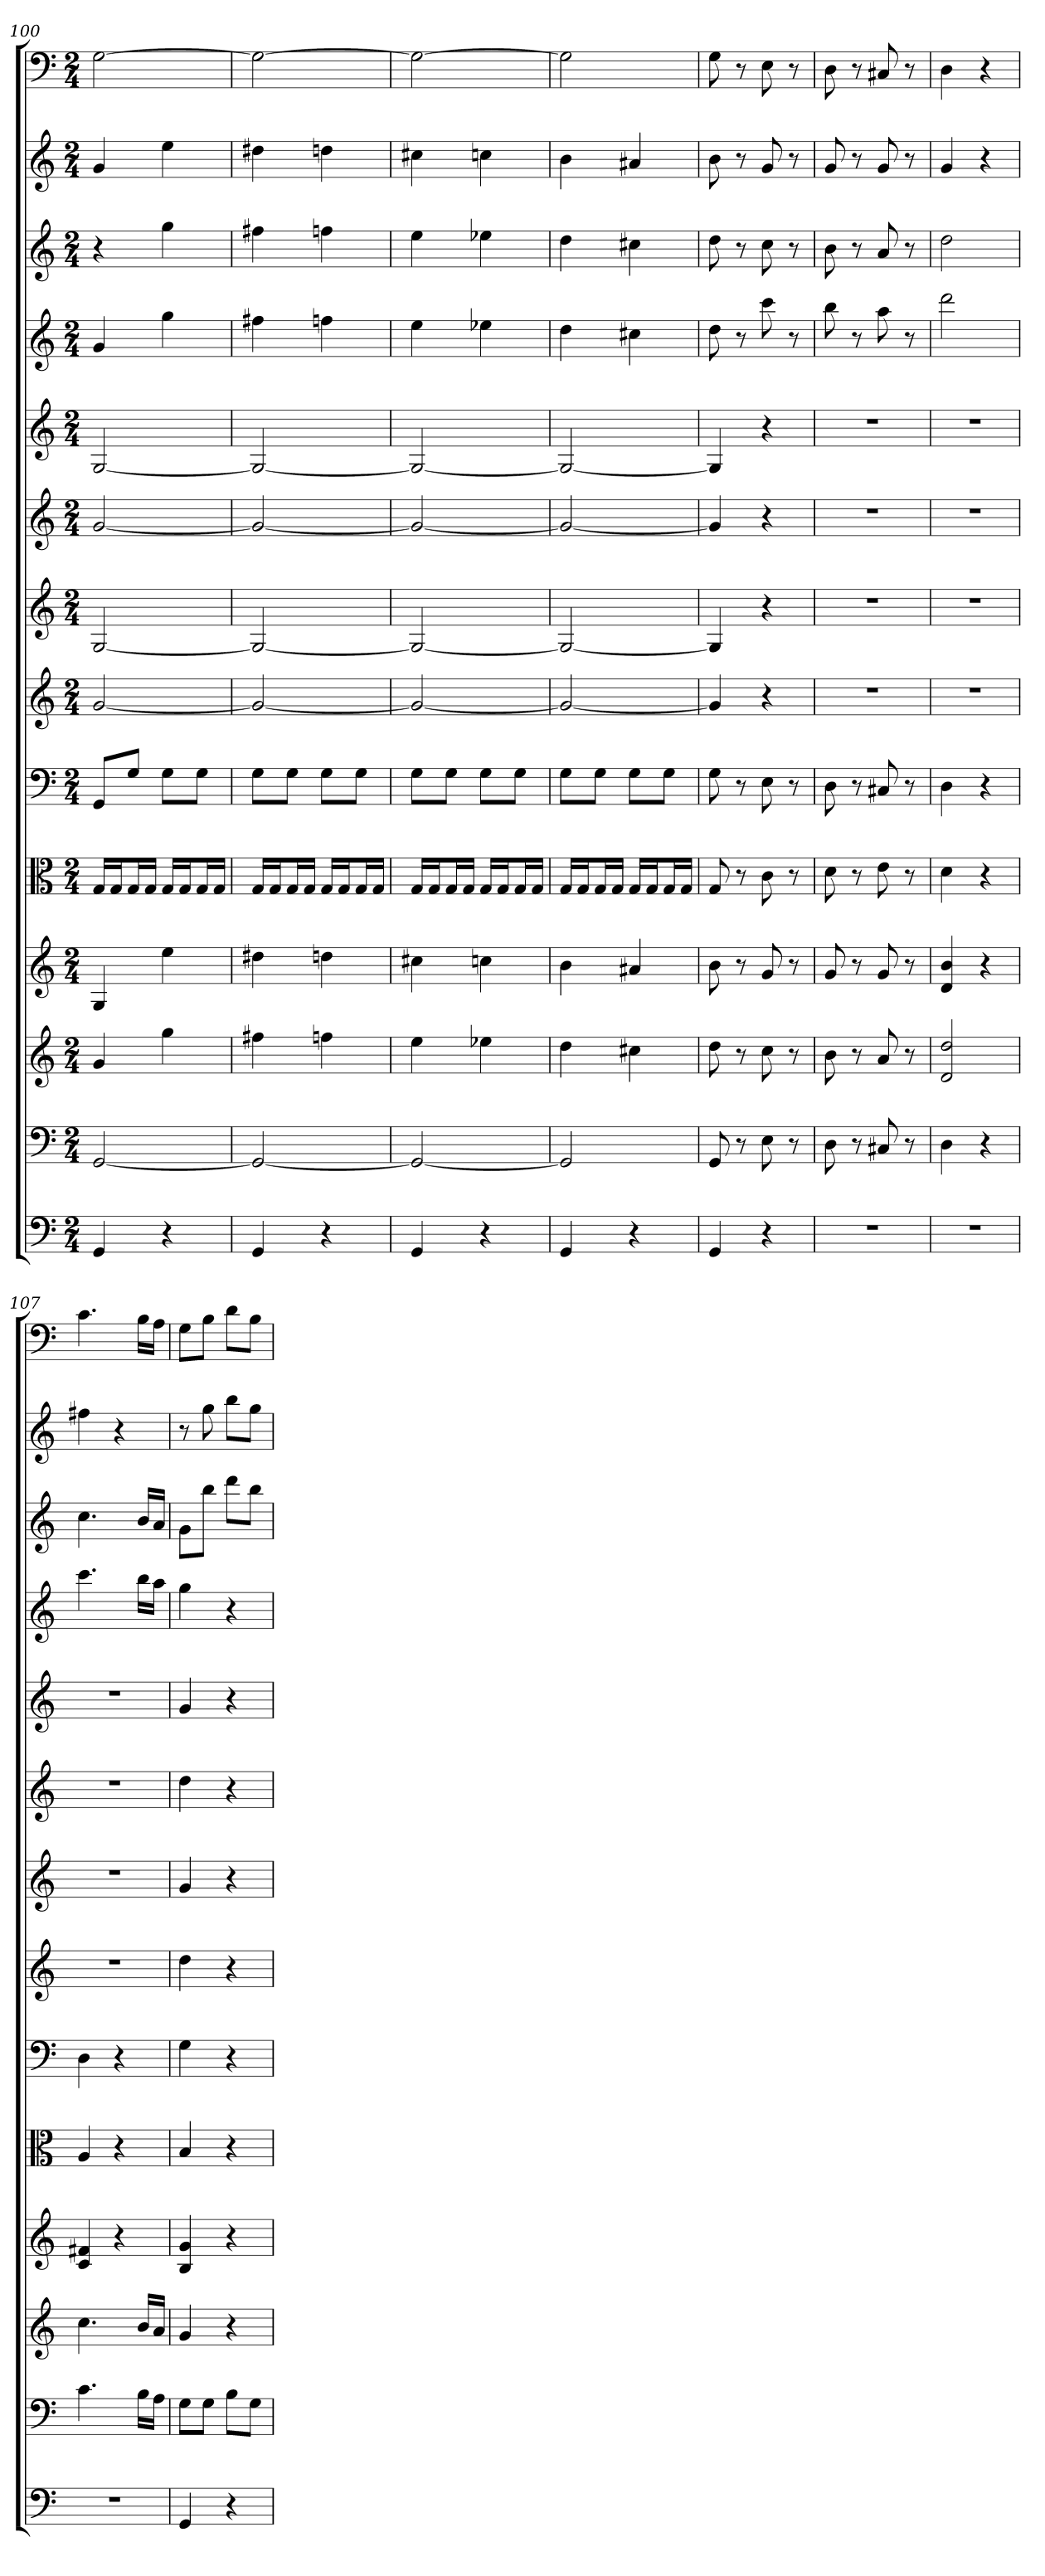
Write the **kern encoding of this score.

**kern	**kern	**kern	**kern	**kern	**kern	**kern	**kern	**kern	**kern	**kern	**kern	**kern	**kern
*part14	*part13	*part12	*part11	*part10	*part9	*part8	*part7	*part6	*part5	*part4	*part3	*part2	*part1
*staff14	*staff13	*staff12	*staff11	*staff10	*staff9	*staff8	*staff7	*staff6	*staff5	*staff4	*staff3	*staff2	*staff1
*clefF4	*clefF4	*	*	*clefC3	*clefF4	*	*	*	*	*	*	*	*clefF4
*k[]	*k[]	*k[]	*k[]	*k[]	*k[]	*k[]	*k[]	*k[]	*k[]	*k[]	*k[]	*k[]	*k[]
*C:	*C:	*C:	*C:	*C:	*C:	*C:	*C:	*C:	*C:	*C:	*C:	*C:	*C:
*M2/4	*M2/4	*M2/4	*M2/4	*M2/4	*M2/4	*M2/4	*M2/4	*M2/4	*M2/4	*M2/4	*M2/4	*M2/4	*M2/4
=100	=100	=100	=100	=100	=100	=100	=100	=100	=100	=100	=100	=100	=100
4GG	[2GG	4g	4G	16G/LL	8GG/L	[2g	[2G	[2g	[2G	4g	4r	4g	[2G
.	.	.	.	16G/J	.	.	.	.	.	.	.	.	.
.	.	.	.	16G/L	8G/J	.	.	.	.	.	.	.	.
.	.	.	.	16G/JJ	.	.	.	.	.	.	.	.	.
4r	.	4gg	4ee	16G/LL	8G\L	.	.	.	.	4gg	4gg	4ee	.
.	.	.	.	16G/J	.	.	.	.	.	.	.	.	.
.	.	.	.	16G/L	8G\J	.	.	.	.	.	.	.	.
.	.	.	.	16G/JJ	.	.	.	.	.	.	.	.	.
=101	=101	=101	=101	=101	=101	=101	=101	=101	=101	=101	=101	=101	=101
4GG	2GG_	4ff#X	4dd#X	16G/LL	8G\L	2g_	2G_	2g_	2G_	4ff#X	4ff#X	4dd#X	2G_
.	.	.	.	16G/J	.	.	.	.	.	.	.	.	.
.	.	.	.	16G/L	8G\J	.	.	.	.	.	.	.	.
.	.	.	.	16G/JJ	.	.	.	.	.	.	.	.	.
4r	.	4ffn	4ddn	16G/LL	8G\L	.	.	.	.	4ffn	4ffn	4ddn	.
.	.	.	.	16G/J	.	.	.	.	.	.	.	.	.
.	.	.	.	16G/L	8G\J	.	.	.	.	.	.	.	.
.	.	.	.	16G/JJ	.	.	.	.	.	.	.	.	.
=102	=102	=102	=102	=102	=102	=102	=102	=102	=102	=102	=102	=102	=102
4GG	2GG_	4ee	4cc#X	16G/LL	8G\L	2g_	2G_	2g_	2G_	4ee	4ee	4cc#X	2G_
.	.	.	.	16G/J	.	.	.	.	.	.	.	.	.
.	.	.	.	16G/L	8G\J	.	.	.	.	.	.	.	.
.	.	.	.	16G/JJ	.	.	.	.	.	.	.	.	.
4r	.	4ee-X	4ccn	16G/LL	8G\L	.	.	.	.	4ee-X	4ee-X	4ccn	.
.	.	.	.	16G/J	.	.	.	.	.	.	.	.	.
.	.	.	.	16G/L	8G\J	.	.	.	.	.	.	.	.
.	.	.	.	16G/JJ	.	.	.	.	.	.	.	.	.
=103	=103	=103	=103	=103	=103	=103	=103	=103	=103	=103	=103	=103	=103
4GG	2GG]	4dd	4b	16G/LL	8G\L	2g_	2G_	2g_	2G_	4dd	4dd	4b	2G]
.	.	.	.	16G/J	.	.	.	.	.	.	.	.	.
.	.	.	.	16G/L	8G\J	.	.	.	.	.	.	.	.
.	.	.	.	16G/JJ	.	.	.	.	.	.	.	.	.
4r	.	4cc#X	4a#X	16G/LL	8G\L	.	.	.	.	4cc#X	4cc#X	4a#X	.
.	.	.	.	16G/J	.	.	.	.	.	.	.	.	.
.	.	.	.	16G/L	8G\J	.	.	.	.	.	.	.	.
.	.	.	.	16G/JJ	.	.	.	.	.	.	.	.	.
=104	=104	=104	=104	=104	=104	=104	=104	=104	=104	=104	=104	=104	=104
4GG	8GG	8dd	8b	8G	8G	4g]	4G]	4g]	4G]	8dd	8dd	8b	8G
.	8r	8r	8r	8r	8r	.	.	.	.	8r	8r	8r	8r
4r	8E	8cc	8g	8c	8E	4r	4r	4r	4r	8ccc	8cc	8g	8E
.	8r	8r	8r	8r	8r	.	.	.	.	8r	8r	8r	8r
=105	=105	=105	=105	=105	=105	=105	=105	=105	=105	=105	=105	=105	=105
2r	8D	8b	8g	8d	8D	2r	2r	2r	2r	8bb	8b	8g	8D
.	8r	8r	8r	8r	8r	.	.	.	.	8r	8r	8r	8r
.	8C#X	8a	8g	8e	8C#X	.	.	.	.	8aa	8a	8g	8C#X
.	8r	8r	8r	8r	8r	.	.	.	.	8r	8r	8r	8r
=106	=106	=106	=106	=106	=106	=106	=106	=106	=106	=106	=106	=106	=106
2r	4D	2d 2dd	4d 4b	4d	4D	2r	2r	2r	2r	2ddd	2dd	4g	4D
.	4r	.	4r	4r	4r	.	.	.	.	.	.	4r	4r
=107	=107	=107	=107	=107	=107	=107	=107	=107	=107	=107	=107	=107	=107
2r	4.c	4.cc	4c 4f#X	4A	4D	2r	2r	2r	2r	4.ccc	4.cc	4ff#X	4.c
.	.	.	4r	4r	4r	.	.	.	.	.	.	4r	.
.	16B\LL	16bLL	.	.	.	.	.	.	.	16bbLL	16bLL	.	16B\LL
.	16A\JJ	16aJJ	.	.	.	.	.	.	.	16aaJJ	16aJJ	.	16A\JJ
=108	=108	=108	=108	=108	=108	=108	=108	=108	=108	=108	=108	=108	=108
4GG	8G\L	4g	4B 4g	4B	4G	4dd	4g	4dd	4g	4gg	8gL	8r	8G\L
.	8G\J	.	.	.	.	.	.	.	.	.	8bbJ	8gg	8B\J
4r	8B\L	4r	4r	4r	4r	4r	4r	4r	4r	4r	8dddL	8bbL	8d\L
.	8G\J	.	.	.	.	.	.	.	.	.	8bbJ	8ggJ	8B\J
=	=	=	=	=	=	=	=	=	=	=	=	=	=
*-	*-	*-	*-	*-	*-	*-	*-	*-	*-	*-	*-	*-	*-
